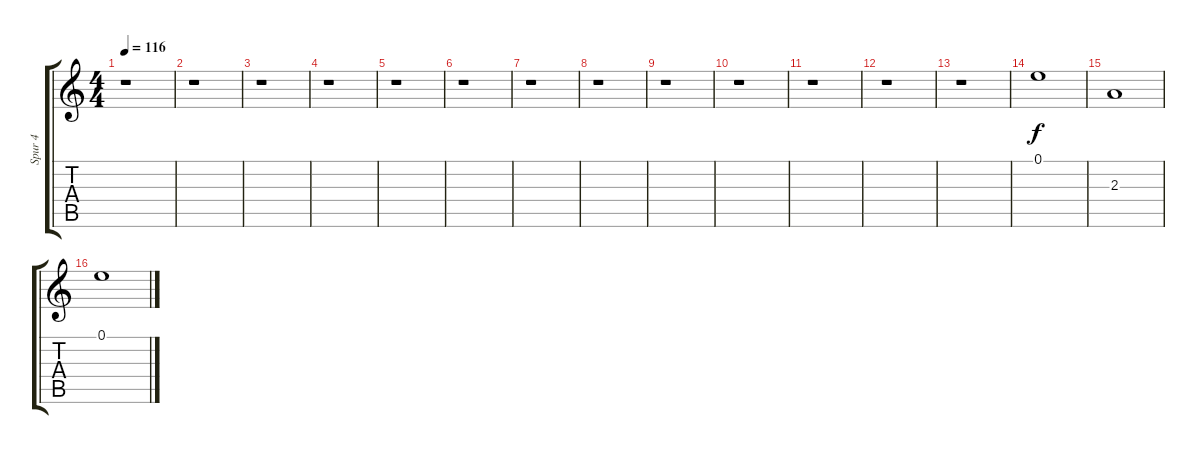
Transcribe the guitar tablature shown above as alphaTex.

\track ("Spur 4" "Spur 4") {instrument distortionguitar}
\staff {score tabs}
\tuning (E4 B3 G3 D3 A2 E2) {hide}
\ts (4 4)
\tempo 116
\clef g2
\ks c
r.1{dy f} |
r.1 |
r.1 |
r.1 |
r.1 |
r.1 |
r.1 |
r.1 |
r.1 |
r.1 |
r.1 |
r.1 |
r.1 |
0.1.1 |
2.3.1 |
0.1.1
